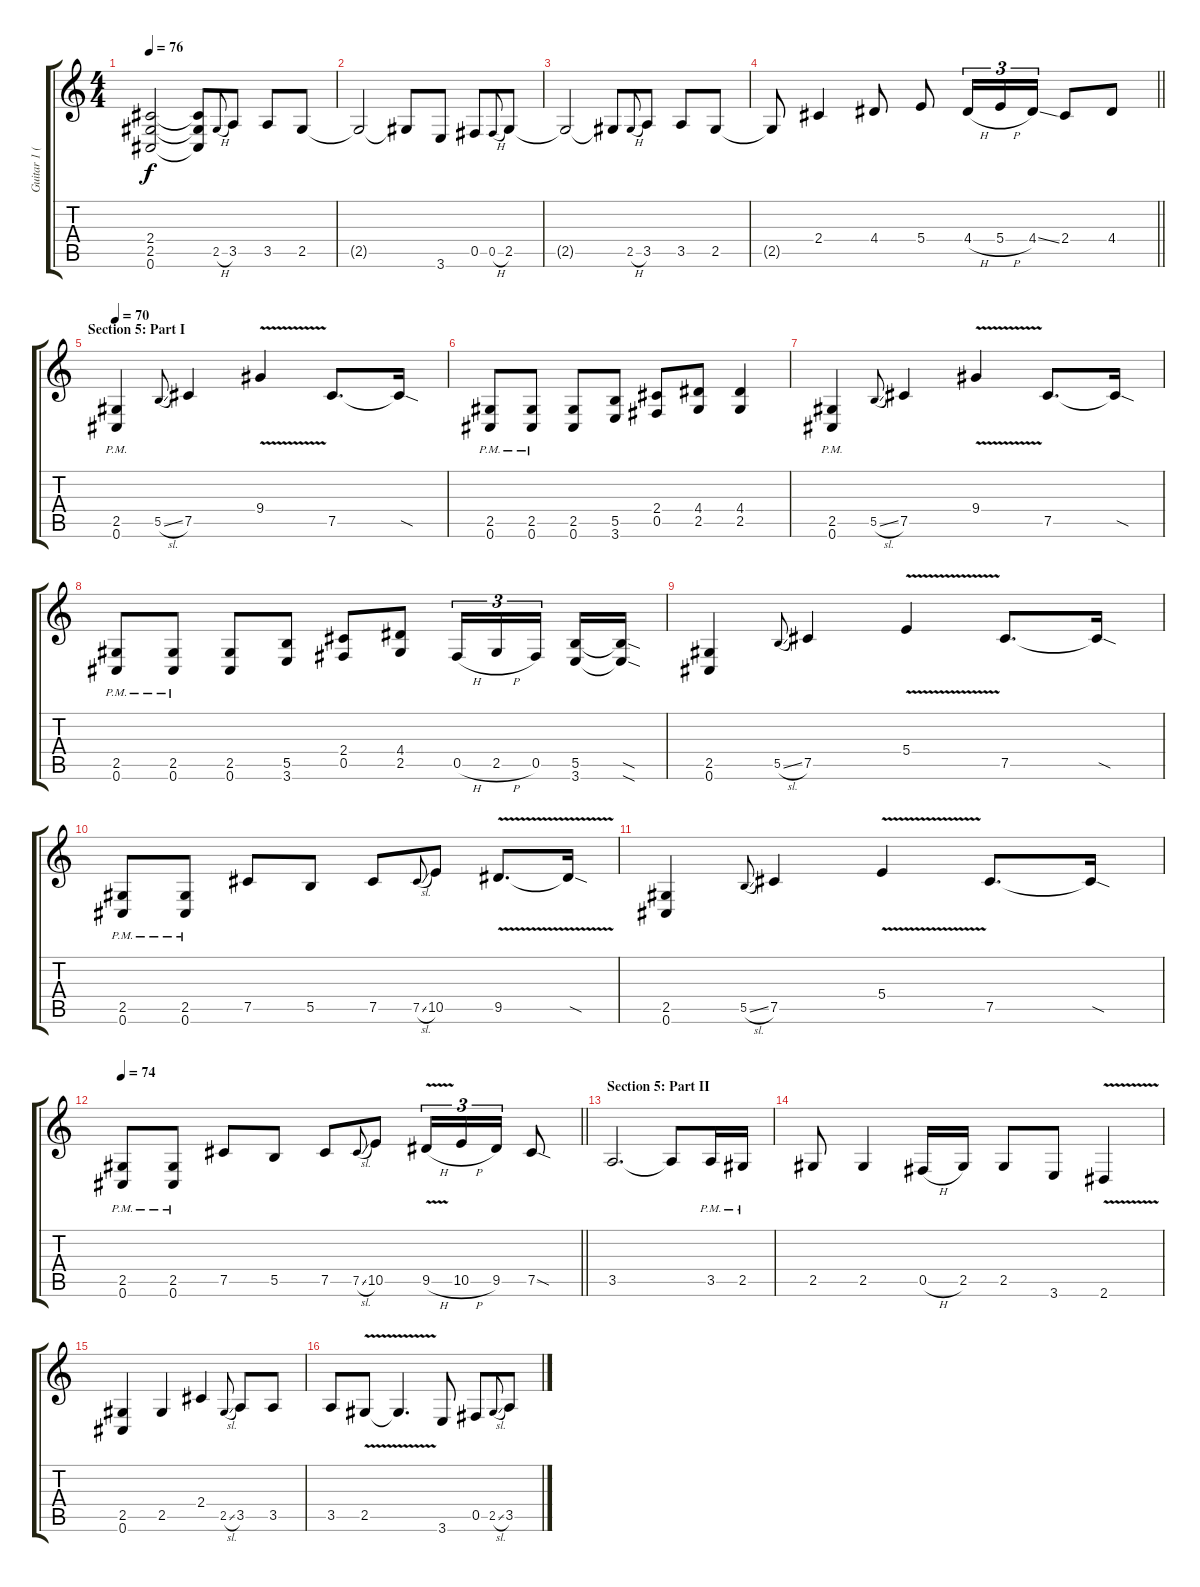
\track ("Guitar 1 (Distortion)" "Guitar 1 (") {instrument distortionguitar}
\staff {score tabs}
\tuning (Db4 Ab3 E3 B2 Gb2 Db2) {hide}
\ts (4 4)
\tempo 76
\clef g2
\ks c
(2.4 2.5 0.6).2{dy f} (2.4{t} 2.5{t} 0.6{t}).8 2.5{h}.8{gr onbeat} 3.5.8 3.5.8 2.5.8 |
2.5{t}.2 2.5{t}.8 3.6.8 0.5.8 0.5{h}.8{gr onbeat} 2.5.8 |
2.5{t}.2 2.5{t}.8 2.5{h}.8{gr onbeat} 3.5.8 3.5.8 2.5.8 |
\barLineRight lightlight
2.5{t}.8 2.4.4 4.4.8 5.4.8 4.4{h}.16{tu (3 2)} 5.4{h}.16{tu (3 2)} 4.4{ss}.16{tu (3 2)} 2.4.8 4.4.8 |
\section ("" "Section 5: Part I")
\tempo 70
(2.5{pm} 0.6{pm}).4 5.5{sl}.8{gr onbeat} 7.5.4 9.4{v}.4 7.5.8{d} 7.5{sod t}.16 |
(2.5{pm} 0.6{pm}).8 (2.5{pm} 0.6{pm}).8 (2.5 0.6).8 (5.5 3.6).8 (2.4 0.5).8 (4.4 2.5).8 (4.4 2.5).4 |
(2.5{pm} 0.6{pm}).4 5.5{sl}.8{gr onbeat} 7.5.4 9.4{v}.4 7.5.8{d} 7.5{sod t}.16 |
(2.5{pm} 0.6{pm}).8 (2.5{pm} 0.6{pm}).8 (2.5 0.6).8 (5.5 3.6).8 (2.4 0.5).8 (4.4 2.5).8 0.5{h}.16{tu (3 2)} 2.5{h}.16{tu (3 2)} 0.5.16{tu (3 2) beam splitsecondary} (5.5 3.6).16 (5.5{sod t} 3.6{sod t}).16 |
(2.5 0.6).4 5.5{sl}.8{gr onbeat} 7.5.4 5.4{v}.4 7.5.8{d} 7.5{sod t}.16 |
(2.5{pm} 0.6{pm}).8 (2.5{pm} 0.6{pm}).8 7.5.8 5.5.8 7.5.8 7.5{sl}.8{gr onbeat} 10.5.8 9.5{v}.8{d} 9.5{sod t}.16 |
(2.5 0.6).4 5.5{sl}.8{gr onbeat} 7.5.4 5.4{v}.4 7.5.8{d} 7.5{sod t}.16 |
\tempo 74
\barLineRight lightlight
(2.5{pm} 0.6{pm}).8 (2.5{pm} 0.6{pm}).8 7.5.8 5.5.8 7.5.8 7.5{sl}.8{gr onbeat} 10.5.8 9.5{v h}.16{tu (3 2)} 10.5{h}.16{tu (3 2)} 9.5.16{tu (3 2)} 7.5{sod}.8 |
\section ("" "Section 5: Part II")
3.5.2{d balance 4} 3.5{t}.8 3.5{pm}.16 2.5{pm}.16 |
2.5.8 2.5.4 0.5{h}.16 2.5.16 2.5.8 3.6.8 2.6{v}.4 |
(2.5 0.6).4 2.5.4 2.4.4 2.5{sl}.8{gr onbeat} 3.5.8 3.5.8 |
3.5.8 2.5{v}.8 2.5{t}.4{d} 3.6.8 0.5.8 2.5{sl}.8{gr onbeat} 3.5.8
